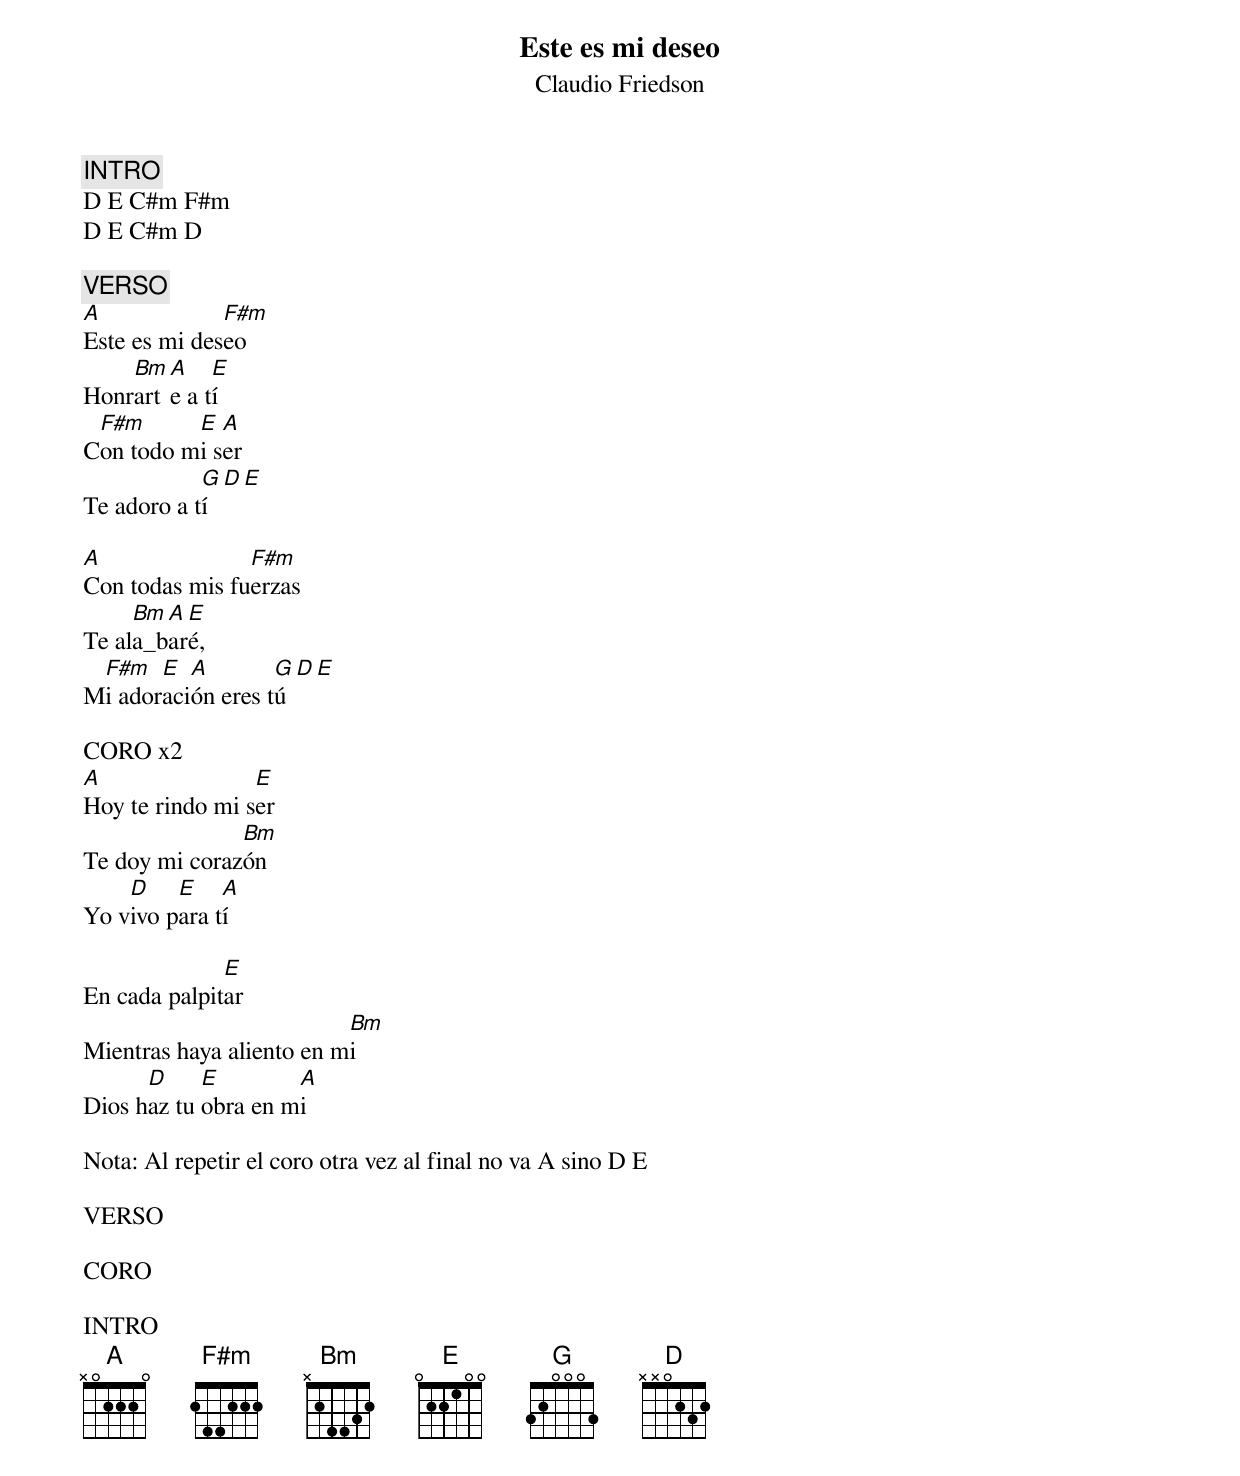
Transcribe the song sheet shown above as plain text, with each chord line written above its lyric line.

Este es mi deseo
Claudio Friedson

INTRO
D E C#m F#m
D E C#m D

VERSO
A             F#m
Este es mi deseo
    Bm A    E
Honrarte a tí
 F#m      E  A
Con todo mi ser
            G D E
Te adoro a tí

A               F#m
Con todas mis fuerzas
     Bm A E
Te ala_baré,
 F#m   E  A        G D E
Mi adoración eres tú

CORO x2
A                E
Hoy te rindo mi ser
               Bm
Te doy mi corazón
    D    E    A
Yo vivo para tí

              E
En cada palpitar
                          Bm
Mientras haya aliento en mi
      D     E        A
Dios haz tu obra en mi

Nota: Al repetir el coro otra vez al final no va A sino D E

VERSO

CORO

INTRO
